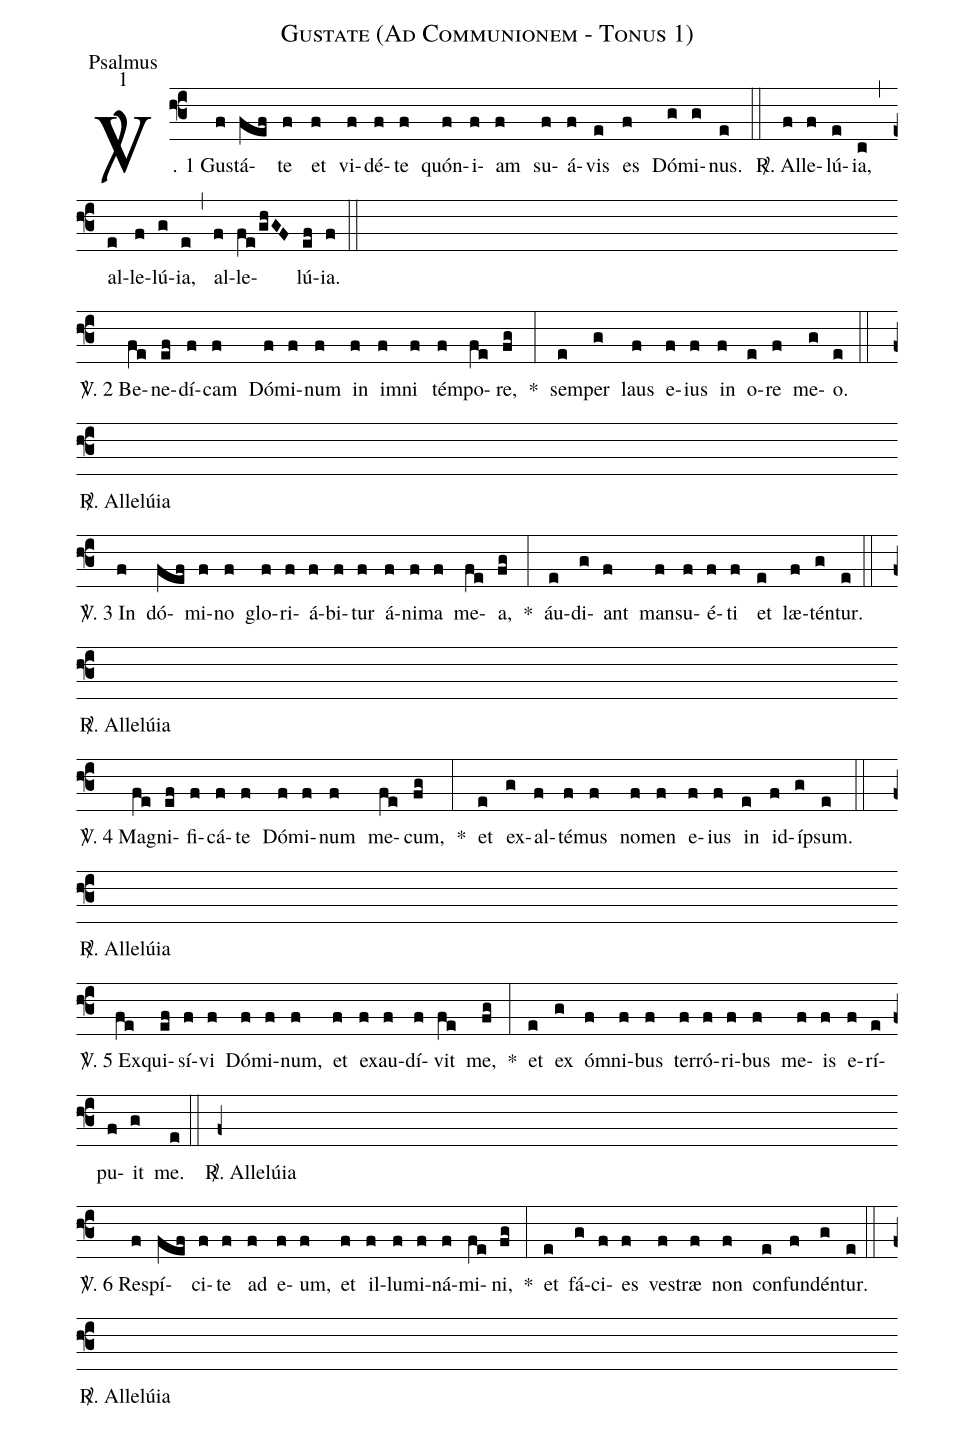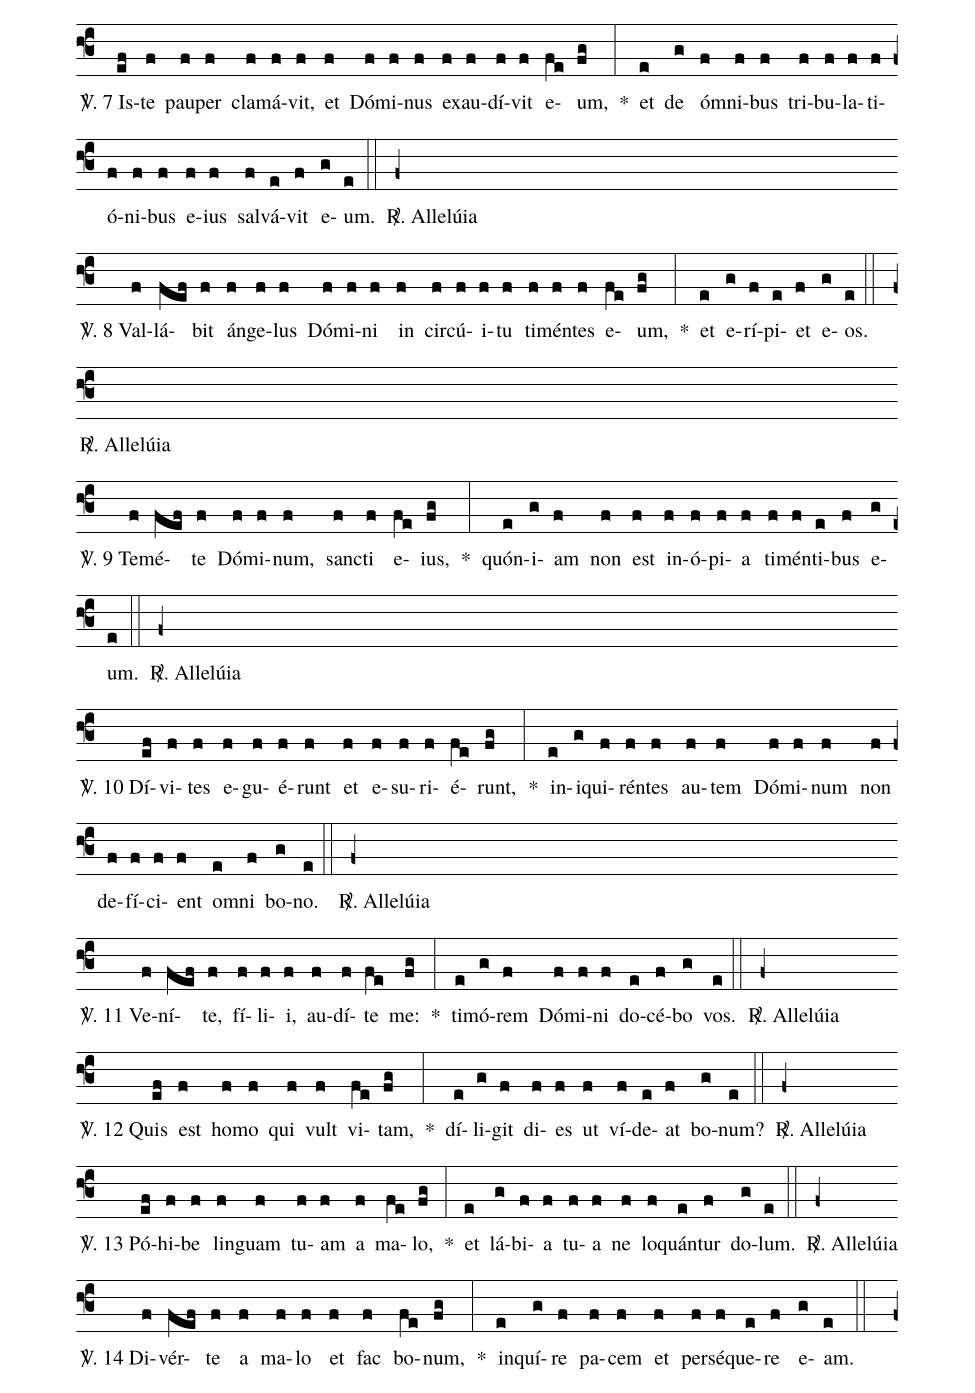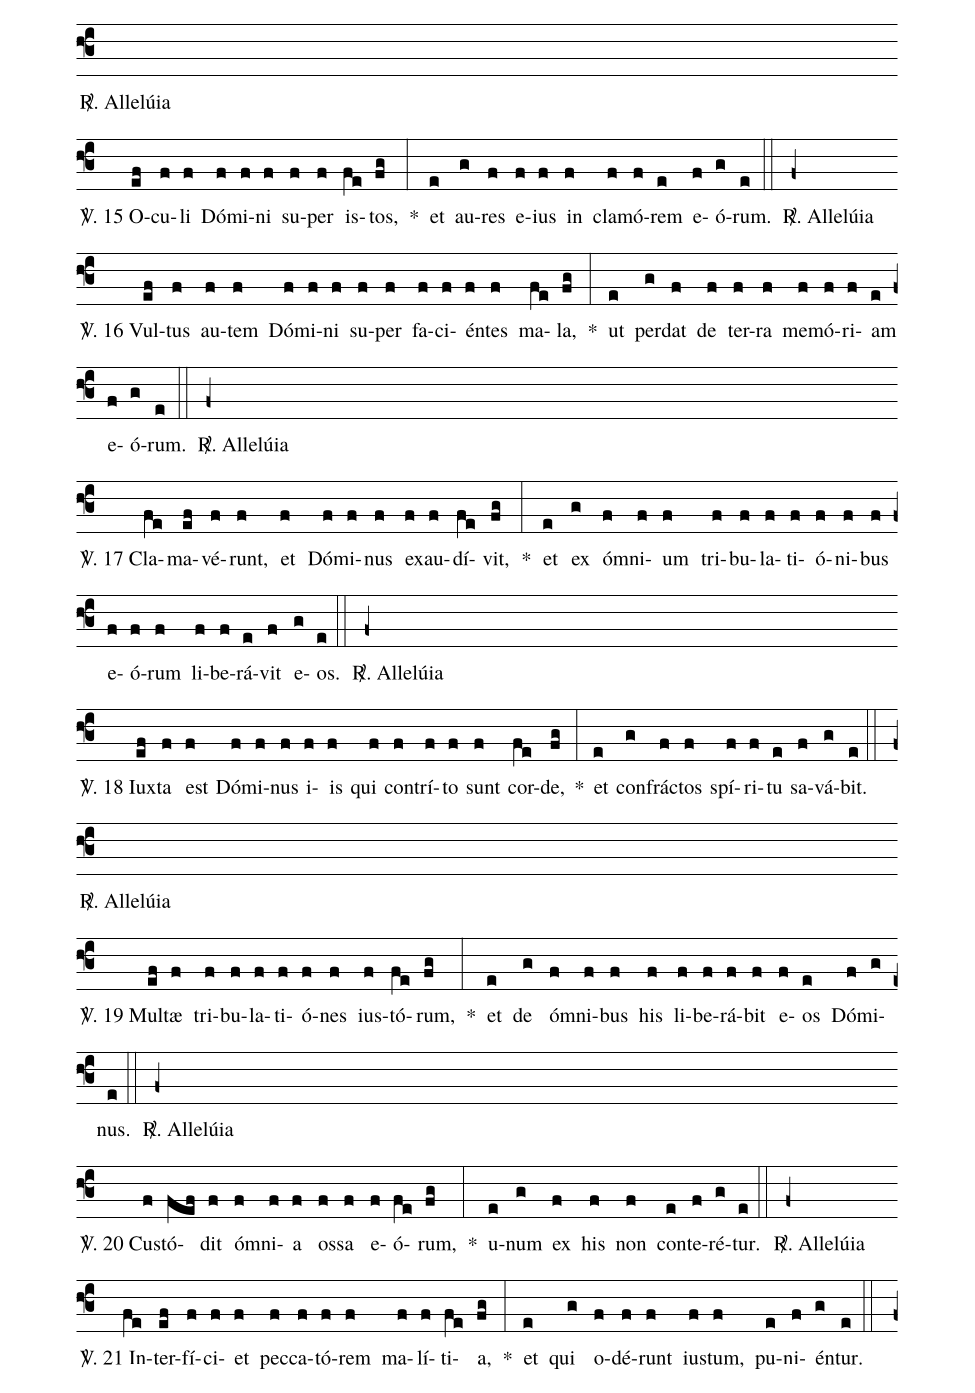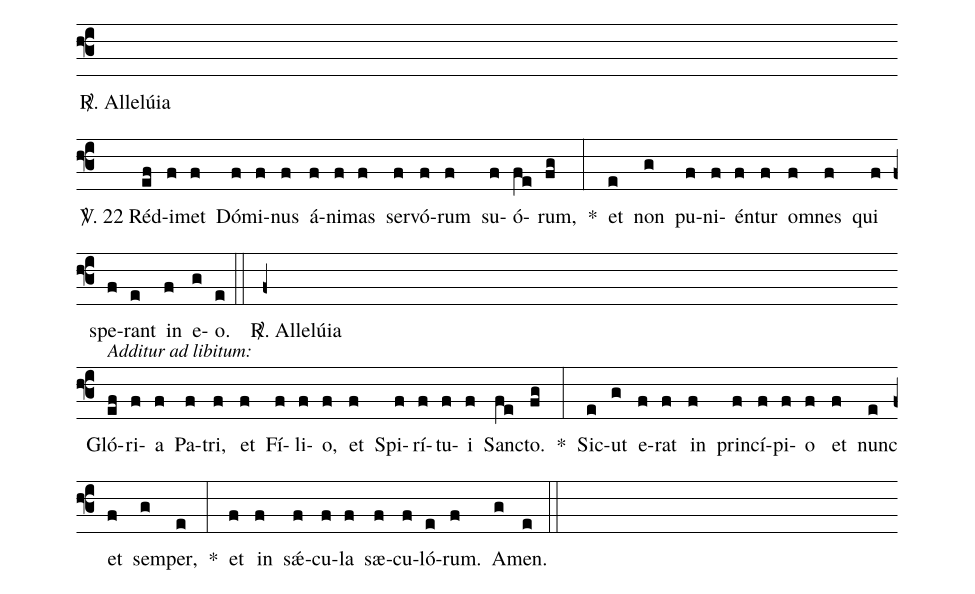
name:Gustate (Ad Communionem - Tonus 1);
office-part:Psalmus;
mode:1;
%%
(f3) <sp>V/</sp>. 1 Gus(f)tá(fef)te(f) et(f) vi(f)dé(f)te(f) quón(f)i(f)am(f) su(f)á(f)vis(e) es(f) Dó(g)mi(g)nus.(e) (::) <sp>R/</sp>. Al(f)le(f)lú(e)ia,(c) (,) al(e)le(f)lú(g)ia,(e) (,) al(f)le(fe/ghGF)lú(ef)ia.(f) (::Z-)

<sp>V/</sp>. 2 Be(fe)ne(ef)dí(f)cam(f) Dó(f)mi(f)num(f) in(f) im(f)ni(f) tém(f)po(fe)re,(fg) *(:) sem(e)per(g) laus(f) e(f)ius(f) in(f) o(e)re(f) me(g)o.(e) (:: f+) <sp>R/</sp>. Allelúia( Z-)

<sp>V/</sp>. 3 In(f) dó(fef)mi(f)no(f) glo(f)ri(f)á(f)bi(f)tur(f) á(f)ni(f)ma(f) me(fe)a,(fg) *(:) áu(e)di(g)ant(f) man(f)su(f)é(f)ti(f) et(e) læ(f)tén(g)tur.(e) (:: f+) <sp>R/</sp>. Allelúia( Z-)

<sp>V/</sp>. 4 Ma(fe)gni(ef)fi(f)cá(f)te(f) Dó(f)mi(f)num(f) me(fe)cum,(fg) *(:) et(e) ex(g)al(f)té(f)mus(f) no(f)men(f) e(f)ius(f) in(e) id(f)íp(g)sum.(e) (:: f+) <sp>R/</sp>. Allelúia( Z-)

<sp>V/</sp>. 5 Ex(fe)qui(ef)sí(f)vi(f) Dó(f)mi(f)num,(f) et(f) ex(f)au(f)dí(f)vit(fe) me,(fg) *(:) et(e) ex(g) óm(f)ni(f)bus(f) ter(f)ró(f)ri(f)bus(f) me(f)is(f) e(f)rí(e)pu(f)it(g) me.(e) (:: f+) <sp>R/</sp>. Allelúia( Z-)

<sp>V/</sp>. 6 Re(f)spí(fef)ci(f)te(f) ad(f) e(f)um,(f) et(f) il(f)lu(f)mi(f)ná(f)mi(fe)ni,(fg) *(:) et(e) fá(g)ci(f)es(f) ves(f)træ(f) non(f) con(e)fun(f)dén(g)tur.(e) (:: f+) <sp>R/</sp>. Allelúia( Z-)

<sp>V/</sp>. 7 Is(ef)te(f) pau(f)per(f) cla(f)má(f)vit,(f) et(f) Dó(f)mi(f)nus(f) ex(f)au(f)dí(f)vit(f) e(fe)um,(fg) *(:) et(e) de(g) óm(f)ni(f)bus(f) tri(f)bu(f)la(f)ti(f)ó(f)ni(f)bus(f) e(f)ius(f) sal(f)vá(e)vit(f) e(g)um.(e) (:: f+) <sp>R/</sp>. Allelúia( Z-)

<sp>V/</sp>. 8 Val(f)lá(fef)bit(f) án(f)ge(f)lus(f) Dó(f)mi(f)ni(f) in(f) cir(f)cú(f)i(f)tu(f) ti(f)mén(f)tes(f) e(fe)um,(fg) *(:) et(e) e(g)rí(f)pi(e)et(f) e(g)os.(e) (:: f+) <sp>R/</sp>. Allelúia( Z-)

<sp>V/</sp>. 9 Te(f)mé(fef)te(f) Dó(f)mi(f)num,(f) sanc(f)ti(f) e(fe)ius,(fg) *(:) quón(e)i(g)am(f) non(f) est(f) in(f)ó(f)pi(f)a(f) ti(f)mén(f)ti(e)bus(f) e(g)um.(e) (:: f+) <sp>R/</sp>. Allelúia( Z-)

<sp>V/</sp>. 10 Dí(ef)vi(f)tes(f) e(f)gu(f)é(f)runt(f) et(f) e(f)su(f)ri(f)é(fe)runt,(fg) *(:) in(e)i(g)qui(f)rén(f)tes(f) au(f)tem(f) Dó(f)mi(f)num(f) non(f) de(f)fí(f)ci(f)ent(f) om(e)ni(f) bo(g)no.(e) (:: f+) <sp>R/</sp>. Allelúia( Z-)

<sp>V/</sp>. 11 Ve(f)ní(fef)te,(f) fí(f)li(f)i,(f) au(f)dí(f)te(fe) me:(fg) *(:) ti(e)mó(g)rem(f) Dó(f)mi(f)ni(f) do(e)cé(f)bo(g) vos.(e) (:: f+) <sp>R/</sp>. Allelúia( Z-)

<sp>V/</sp>. 12 Quis(ef) est(f) ho(f)mo(f) qui(f) vult(f) vi(fe)tam,(fg) *(:) dí(e)li(g)git(f) di(f)es(f) ut(f) ví(f)de(e)at(f) bo(g)num?(e) (:: f+) <sp>R/</sp>. Allelúia( Z-)

<sp>V/</sp>. 13 Pó(ef)hi(f)be(f) lin(f)guam(f) tu(f)am(f) a(f) ma(fe)lo,(fg) *(:) et(e) lá(g)bi(f)a(f) tu(f)a(f) ne(f) lo(f)quán(e)tur(f) do(g)lum.(e) (:: f+) <sp>R/</sp>. Allelúia( Z-)

<sp>V/</sp>. 14 Di(f)vér(fef)te(f) a(f) ma(f)lo(f) et(f) fac(f) bo(fe)num,(fg) *(:) in(e)quí(g)re(f) pa(f)cem(f) et(f) per(f)sé(f)que(e)re(f) e(g)am.(e) (:: f+) <sp>R/</sp>. Allelúia( Z-)

<sp>V/</sp>. 15 O(ef)cu(f)li(f) Dó(f)mi(f)ni(f) su(f)per(f) is(fe)tos,(fg) *(:) et(e) au(g)res(f) e(f)ius(f) in(f) cla(f)mó(f)rem(e) e(f)ó(g)rum.(e) (:: f+) <sp>R/</sp>. Allelúia( Z-)

<sp>V/</sp>. 16 Vul(ef)tus(f) au(f)tem(f) Dó(f)mi(f)ni(f) su(f)per(f) fa(f)ci(f)én(f)tes(f) ma(fe)la,(fg) *(:) ut(e) per(g)dat(f) de(f) ter(f)ra(f) me(f)mó(f)ri(f)am(e) e(f)ó(g)rum.(e) (:: f+) <sp>R/</sp>. Allelúia( Z-)

<sp>V/</sp>. 17 Cla(fe)ma(ef)vé(f)runt,(f) et(f) Dó(f)mi(f)nus(f) ex(f)au(f)dí(fe)vit,(fg) *(:) et(e) ex(g) óm(f)ni(f)um(f) tri(f)bu(f)la(f)ti(f)ó(f)ni(f)bus(f) e(f)ó(f)rum(f) li(f)be(f)rá(e)vit(f) e(g)os.(e) (:: f+) <sp>R/</sp>. Allelúia( Z-)

<sp>V/</sp>. 18 Iux(ef)ta(f) est(f) Dó(f)mi(f)nus(f) i(f)is(f) qui(f) con(f)trí(f)to(f) sunt(f) cor(fe)de,(fg) *(:) et(e) con(g)frác(f)tos(f) spí(f)ri(f)tu(e) sa(f)vá(g)bit.(e) (:: f+) <sp>R/</sp>. Allelúia( Z-)

<sp>V/</sp>. 19 Mul(ef)tæ(f) tri(f)bu(f)la(f)ti(f)ó(f)nes(f) ius(f)tó(fe)rum,(fg) *(:) et(e) de(g) óm(f)ni(f)bus(f) his(f) li(f)be(f)rá(f)bit(f) e(f)os(e) Dó(f)mi(g)nus.(e) (:: f+) <sp>R/</sp>. Allelúia( Z-)

<sp>V/</sp>. 20 Cus(f)tó(fef)dit(f) óm(f)ni(f)a(f) os(f)sa(f) e(f)ó(fe)rum,(fg) *(:) u(e)num(g) ex(f) his(f) non(f) con(e)te(f)ré(g)tur.(e) (:: f+) <sp>R/</sp>. Allelúia( Z-)

<sp>V/</sp>. 21 In(fe)ter(ef)fí(f)ci(f)et(f) pec(f)ca(f)tó(f)rem(f) ma(f)lí(f)ti(fe)a,(fg) *(:) et(e) qui(g) o(f)dé(f)runt(f) ius(f)tum,(f) pu(e)ni(f)én(g)tur.(e) (:: f+) <sp>R/</sp>. Allelúia( Z-)

<sp>V/</sp>. 22 Réd(ef)i(f)met(f) Dó(f)mi(f)nus(f) á(f)ni(f)mas(f) ser(f)vó(f)rum(f) su(f)ó(fe)rum,(fg) *(:) et(e) non(g) pu(f)ni(f)én(f)tur(f) om(f)nes(f) qui(f) spe(f)rant(e) in(f) e(g)o.(e) (:: f+) <sp>R/</sp>. Allelúia( Z-)

<alt>Additur ad libitum:</alt>Gló(ef)ri(f)a(f) Pa(f)tri,(f) et(f) Fí(f)li(f)o,(f) et(f) Spi(f)rí(f)tu(f)i(f) Sanc(fe)to.(fg) *(:) Sic(e)ut(g) e(f)rat(f) in(f) prin(f)cí(f)pi(f)o(f) et(f) nunc(e) et(f) sem(g)per,(e) *(:) et(f) in(f) sǽ(f)cu(f)la(f) sæ(f)cu(f)ló(e)rum.(f) A(g)men.(e) (::)
